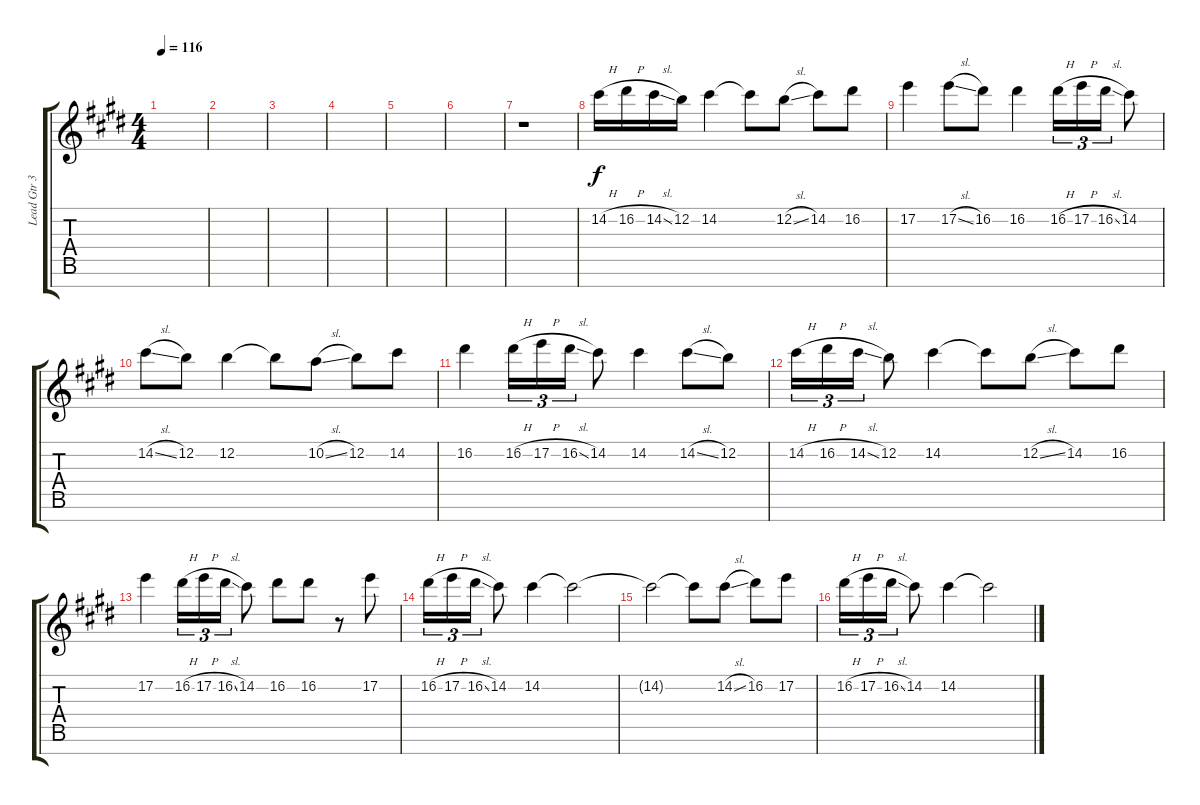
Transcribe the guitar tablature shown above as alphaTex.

\track ("Lead Gtr 3" "Lead Gtr 3") {instrument distortionguitar}
\staff {score tabs}
\tuning (E4 B3 G3 D3 A2 E2 B1) {hide}
\ts (4 4)
\tempo 116
\clef g2
\ks c#minor
|
|
|
|
|
|
r.1{volume 0} |
14.2{h}.16{volume 9} 16.2{h}.16 14.2{sl}.16 12.2.16 14.2.4 14.2{t}.8 12.2{sl}.8 14.2.8 16.2.8 |
17.2.4 17.2{sl}.8 16.2.8 16.2.4 16.2{h}.16{tu (3 2)} 17.2{h}.16{tu (3 2)} 16.2{sl}.16{tu (3 2)} 14.2.8 |
14.2{sl}.8 12.2.8 12.2.4 12.2{t}.8 10.2{sl}.8 12.2.8 14.2.8 |
16.2.4 16.2{h}.16{tu (3 2)} 17.2{h}.16{tu (3 2)} 16.2{sl}.16{tu (3 2)} 14.2.8 14.2.4 14.2{sl}.8 12.2.8 |
14.2{h}.16{tu (3 2)} 16.2{h}.16{tu (3 2)} 14.2{sl}.16{tu (3 2)} 12.2.8 14.2.4 14.2{t}.8 12.2{sl}.8 14.2.8 16.2.8 |
17.2.4 16.2{h}.16{tu (3 2)} 17.2{h}.16{tu (3 2)} 16.2{sl}.16{tu (3 2)} 14.2.8 16.2.8 16.2.8 r.8 17.2.8 |
16.2{h}.16{tu (3 2)} 17.2{h}.16{tu (3 2)} 16.2{sl}.16{tu (3 2)} 14.2.8 14.2.4 14.2{t}.2 |
14.2{t}.2 14.2{t}.8 14.2{sl}.8 16.2.8 17.2.8 |
16.2{h}.16{tu (3 2)} 17.2{h}.16{tu (3 2)} 16.2{sl}.16{tu (3 2)} 14.2.8 14.2.4 14.2{t}.2
